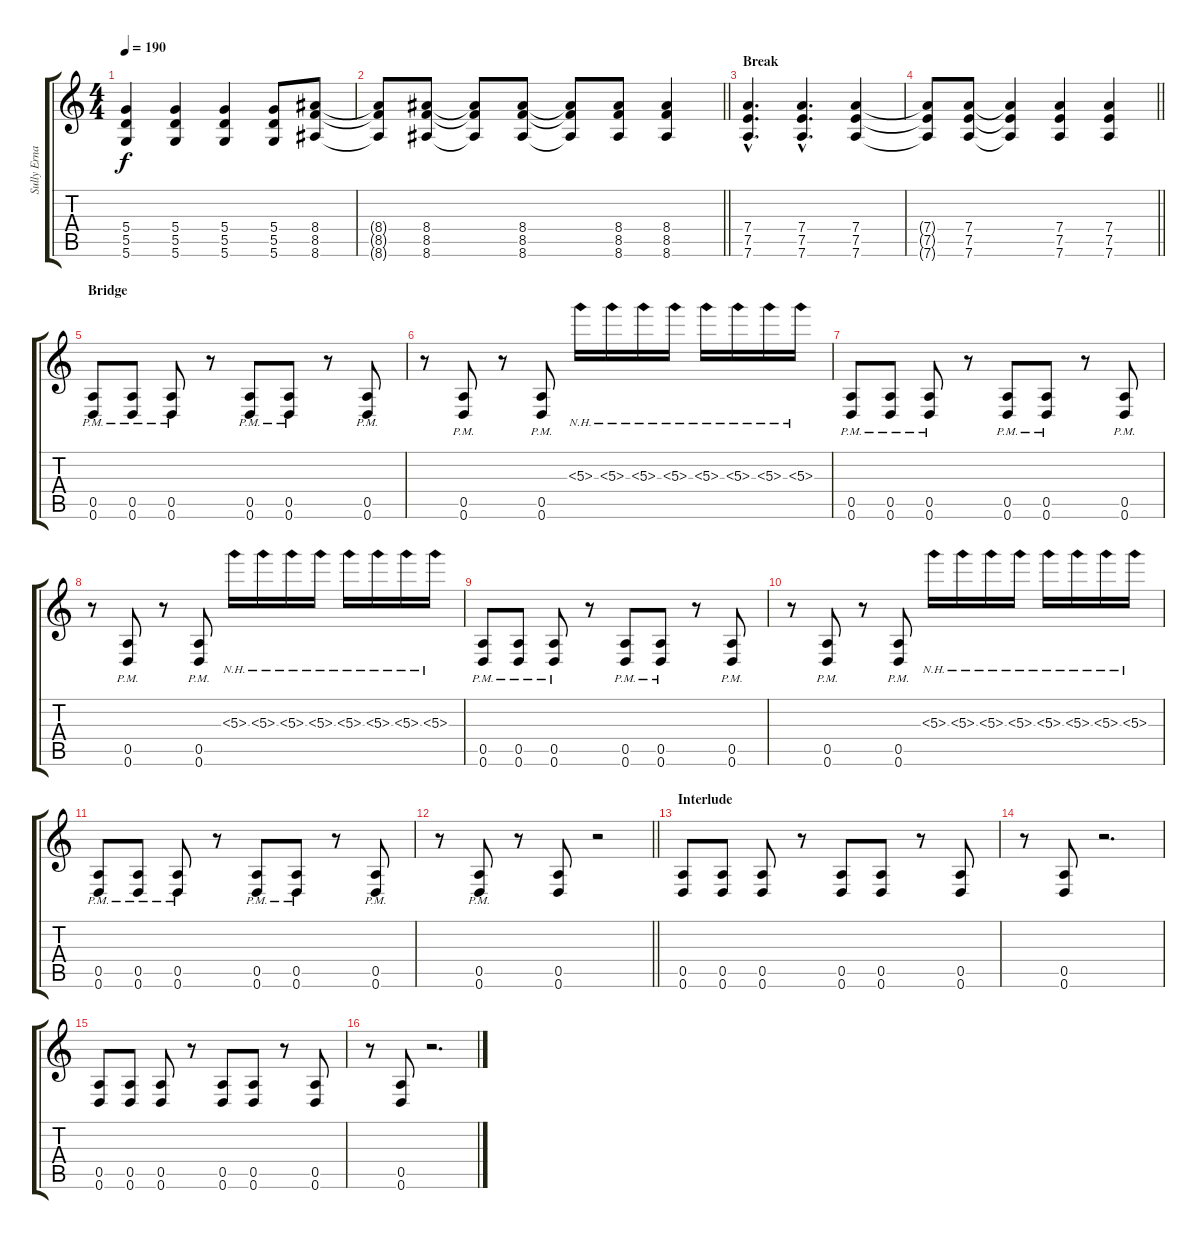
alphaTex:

\track ("Sully Erna" "Sully Erna") {instrument distortionguitar}
\staff {score tabs}
\tuning (E4 B3 G3 D3 A2 D2) {hide}
\ts (4 4)
\tempo 190
\clef g2
\ks c
(5.4 5.5 5.6).4{dy f} (5.4 5.5 5.6).4 (5.4 5.5 5.6).4 (5.4 5.5 5.6).8 (8.4 8.5 8.6).8 |
\barLineRight lightlight
(8.4{t} 8.5{t} 8.6{t}).8 (8.4 8.5 8.6).8 (8.4{t} 8.5{t} 8.6{t}).8 (8.4 8.5 8.6).8 (8.4{t} 8.5{t} 8.6{t}).8 (8.4 8.5 8.6).8 (8.4 8.5 8.6).4 |
\section ("" "Break")
(7.4{hac} 7.5{hac} 7.6{hac}).4{d} (7.4{hac} 7.5{hac} 7.6{hac}).4{d} (7.4 7.5 7.6).4 |
\barLineRight lightlight
(7.4{t} 7.5{t} 7.6{t}).8 (7.4 7.5 7.6).8 (7.4{t} 7.5{t} 7.6{t}).4 (7.4 7.5 7.6).4 (7.4 7.5 7.6).4 |
\section ("" "Bridge")
(0.5{pm} 0.6{pm}).8 (0.5{pm} 0.6{pm}).8 (0.5{pm} 0.6{pm}).8 r.8 (0.5{pm} 0.6{pm}).8 (0.5{pm} 0.6{pm}).8 r.8 (0.5{pm} 0.6{pm}).8 |
r.8 (0.5{pm} 0.6{pm}).8 r.8 (0.5{pm} 0.6{pm}).8 5.3{nh}.16 5.3{nh}.16 5.3{nh}.16 5.3{nh}.16 5.3{nh}.16 5.3{nh}.16 5.3{nh}.16 5.3{nh}.16 |
(0.5{pm} 0.6{pm}).8 (0.5{pm} 0.6{pm}).8 (0.5{pm} 0.6{pm}).8 r.8 (0.5{pm} 0.6{pm}).8 (0.5{pm} 0.6{pm}).8 r.8 (0.5{pm} 0.6{pm}).8 |
r.8 (0.5{pm} 0.6{pm}).8 r.8 (0.5{pm} 0.6{pm}).8 5.3{nh}.16 5.3{nh}.16 5.3{nh}.16 5.3{nh}.16 5.3{nh}.16 5.3{nh}.16 5.3{nh}.16 5.3{nh}.16 |
(0.5{pm} 0.6{pm}).8 (0.5{pm} 0.6{pm}).8 (0.5{pm} 0.6{pm}).8 r.8 (0.5{pm} 0.6{pm}).8 (0.5{pm} 0.6{pm}).8 r.8 (0.5{pm} 0.6{pm}).8 |
r.8 (0.5{pm} 0.6{pm}).8 r.8 (0.5{pm} 0.6{pm}).8 5.3{nh}.16 5.3{nh}.16 5.3{nh}.16 5.3{nh}.16 5.3{nh}.16 5.3{nh}.16 5.3{nh}.16 5.3{nh}.16 |
(0.5{pm} 0.6{pm}).8 (0.5{pm} 0.6{pm}).8 (0.5{pm} 0.6{pm}).8 r.8 (0.5{pm} 0.6{pm}).8 (0.5{pm} 0.6{pm}).8 r.8 (0.5{pm} 0.6{pm}).8 |
\barLineRight lightlight
r.8 (0.5{pm} 0.6{pm}).8 r.8 (0.5 0.6).8 r.2 |
\section ("" "Interlude")
(0.5 0.6).8 (0.5 0.6).8 (0.5 0.6).8 r.8 (0.5 0.6).8 (0.5 0.6).8 r.8 (0.5 0.6).8 |
r.8 (0.5 0.6).8 r.2{d} |
(0.5 0.6).8 (0.5 0.6).8 (0.5 0.6).8 r.8 (0.5 0.6).8 (0.5 0.6).8 r.8 (0.5 0.6).8 |
r.8 (0.5 0.6).8 r.2{d}
